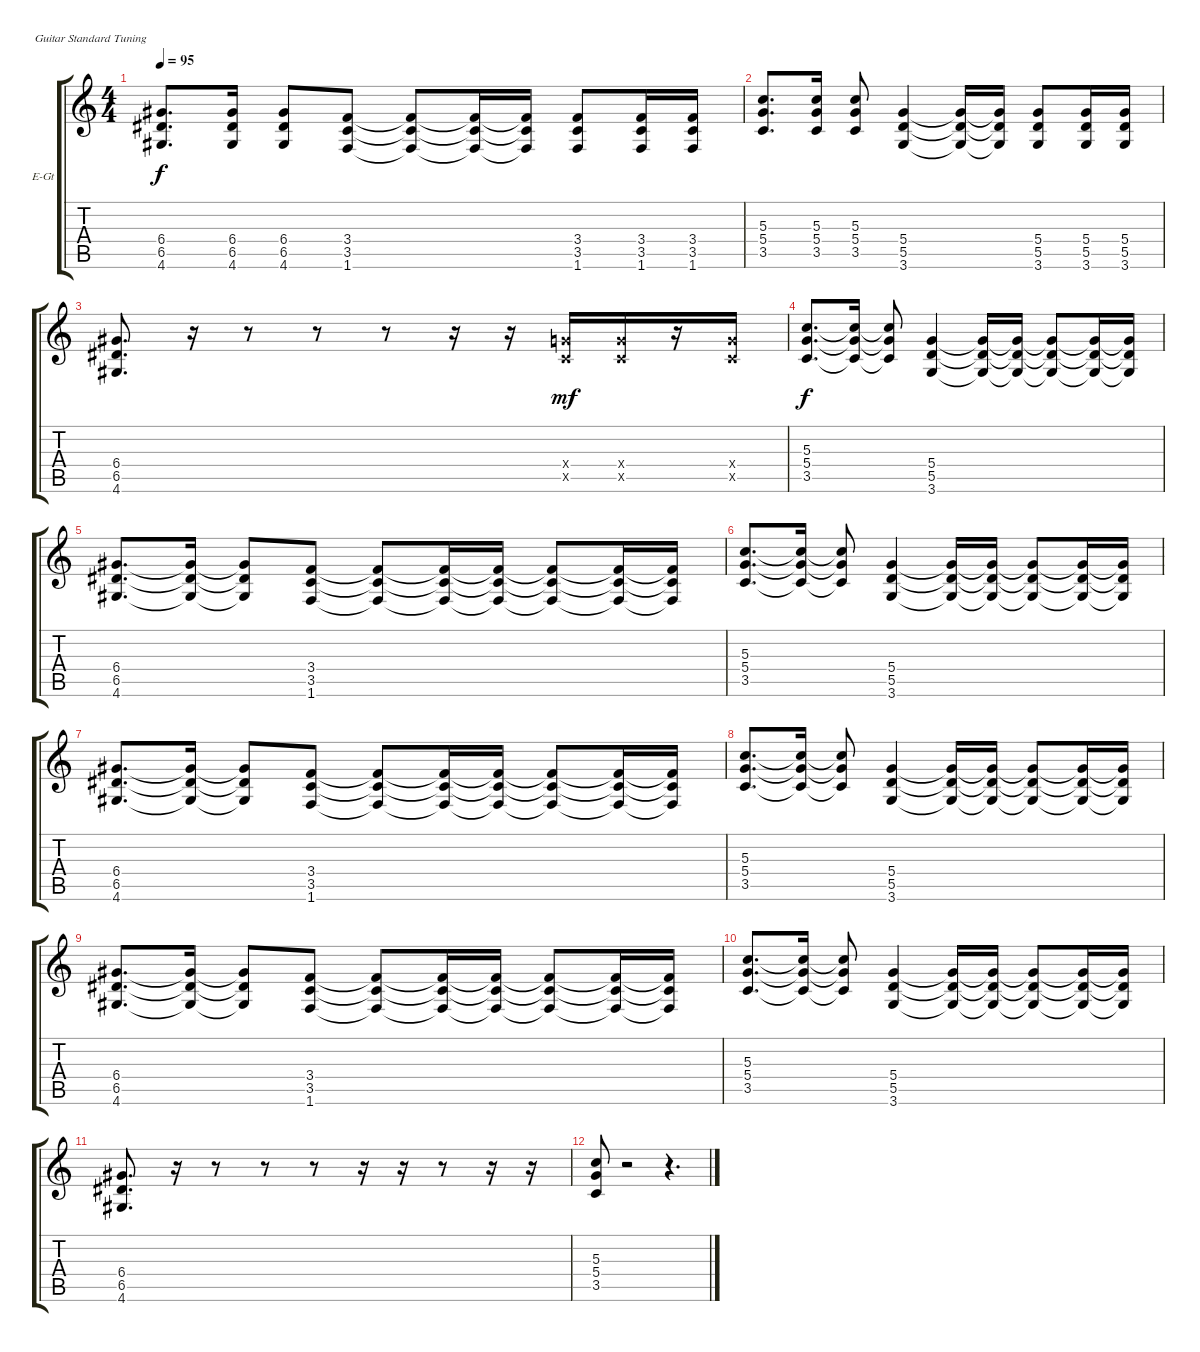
\bracketExtendMode groupsimilarinstruments
\firstSystemTrackNameOrientation horizontal
\otherSystemsTrackNameOrientation horizontal
\track ("Äîðîæêà 6" "E-Gt") {instrument distortionguitar}
\staff {score tabs}
\tuning (E4 B3 G3 D3 A2 E2)
\ts (4 4)
\tempo 95
\clef g2
\ks c
(6.4 6.5 4.6).8{d dy f} (6.4 6.5 4.6).16 (6.4 6.5 4.6).8 (3.4 3.5 1.6).8 (3.4{t} 3.5{t} 1.6{t}).8 (3.4{t} 3.5{t} 1.6{t}).16 (3.4{t} 3.5{t} 1.6{t}).16 (3.4 3.5 1.6).8 (3.4 3.5 1.6).16 (3.4 3.5 1.6).16 |
(5.3 5.4 3.5).8{d} (5.3 5.4 3.5).16 (5.3 5.4 3.5).8 (5.4 5.5 3.6).4 (3.6{t} 5.4{t} 5.5{t}).16 (5.4{t} 5.5{t} 3.6{t}).16 (5.4 5.5 3.6).8 (5.4 5.5 3.6).16 (5.4 5.5 3.6).16 |
(6.4 6.5 4.6).8{d} r.16 r.8 r.8 r.8 r.16 r.16 (5.4{x} 3.5{x}).16{dy mf} (5.4{x} 3.5{x}).16 r.16 (5.4{x} 3.5{x}).16 |
(5.3 5.4 3.5).8{d dy f} (5.3{t} 5.4{t} 3.5{t}).16 (5.3{t} 5.4{t} 3.5{t}).8 (5.4 5.5 3.6).4 (3.6{t} 5.4{t} 5.5{t}).16 (5.4{t} 5.5{t} 3.6{t}).16 (5.4{t} 5.5{t} 3.6{t}).8 (5.4{t} 5.5{t} 3.6{t}).16 (5.4{t} 5.5{t} 3.6{t}).16 |
(6.4 6.5 4.6).8{d} (6.4{t} 6.5{t} 4.6{t}).16 (6.4{t} 6.5{t} 4.6{t}).8 (3.4 3.5 1.6).8 (3.4{t} 3.5{t} 1.6{t}).8 (3.4{t} 3.5{t} 1.6{t}).16 (3.4{t} 3.5{t} 1.6{t}).16 (3.4{t} 3.5{t} 1.6{t}).8 (3.4{t} 3.5{t} 1.6{t}).16 (3.4{t} 3.5{t} 1.6{t}).16 |
(5.3 5.4 3.5).8{d} (5.3{t} 5.4{t} 3.5{t}).16 (5.3{t} 5.4{t} 3.5{t}).8 (5.4 5.5 3.6).4 (3.6{t} 5.4{t} 5.5{t}).16 (5.4{t} 5.5{t} 3.6{t}).16 (5.4{t} 5.5{t} 3.6{t}).8 (5.4{t} 5.5{t} 3.6{t}).16 (5.4{t} 5.5{t} 3.6{t}).16 |
(6.4 6.5 4.6).8{d} (6.4{t} 6.5{t} 4.6{t}).16 (6.4{t} 6.5{t} 4.6{t}).8 (3.4 3.5 1.6).8 (3.4{t} 3.5{t} 1.6{t}).8 (3.4{t} 3.5{t} 1.6{t}).16 (3.4{t} 3.5{t} 1.6{t}).16 (3.4{t} 3.5{t} 1.6{t}).8 (3.4{t} 3.5{t} 1.6{t}).16 (3.4{t} 3.5{t} 1.6{t}).16 |
(5.3 5.4 3.5).8{d} (5.3{t} 5.4{t} 3.5{t}).16 (5.3{t} 5.4{t} 3.5{t}).8 (5.4 5.5 3.6).4 (3.6{t} 5.4{t} 5.5{t}).16 (5.4{t} 5.5{t} 3.6{t}).16 (5.4{t} 5.5{t} 3.6{t}).8 (5.4{t} 5.5{t} 3.6{t}).16 (5.4{t} 5.5{t} 3.6{t}).16 |
(6.4 6.5 4.6).8{d} (6.4{t} 6.5{t} 4.6{t}).16 (6.4{t} 6.5{t} 4.6{t}).8 (3.4 3.5 1.6).8 (3.4{t} 3.5{t} 1.6{t}).8 (3.4{t} 3.5{t} 1.6{t}).16 (3.4{t} 3.5{t} 1.6{t}).16 (3.4{t} 3.5{t} 1.6{t}).8 (3.4{t} 3.5{t} 1.6{t}).16 (3.4{t} 3.5{t} 1.6{t}).16 |
(5.3 5.4 3.5).8{d} (5.3{t} 5.4{t} 3.5{t}).16 (5.3{t} 5.4{t} 3.5{t}).8 (5.4 5.5 3.6).4 (3.6{t} 5.4{t} 5.5{t}).16 (5.4{t} 5.5{t} 3.6{t}).16 (5.4{t} 5.5{t} 3.6{t}).8 (5.4{t} 5.5{t} 3.6{t}).16 (5.4{t} 5.5{t} 3.6{t}).16 |
(6.4 6.5 4.6).8{d} r.16 r.8 r.8 r.8 r.16 r.16 r.8 r.16 r.16 |
(5.3 5.4 3.5).8 r.2 r.4{d}
